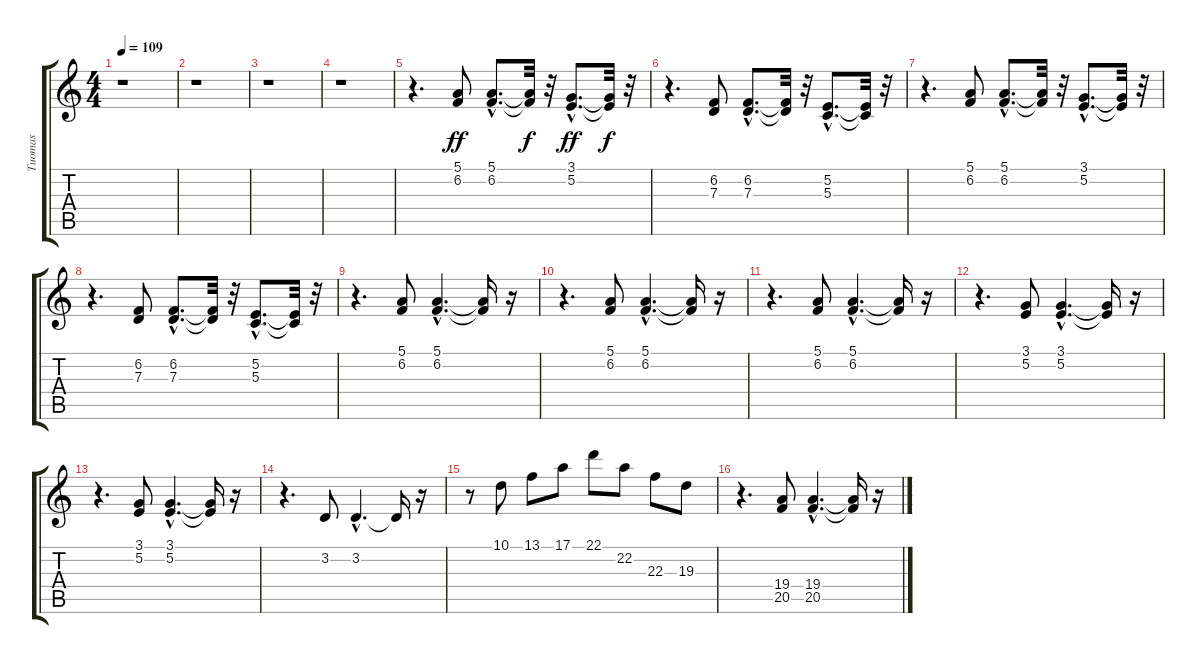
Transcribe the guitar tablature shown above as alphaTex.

\track ("Tuomas" "Tuomas") {instrument acousticgrandpiano}
\staff {score tabs}
\tuning (E4 B3 G3 D3 A2 E2) {hide}
\ts (4 4)
\tempo 109
\clef g2
\ks c
r.1{dy ff instrument acousticgrandpiano} |
r.1 |
r.1 |
r.1 |
r.4{d} (5.1 6.2).8 (5.1{hac} 6.2{hac}).8{d} (5.1{t} 6.2{t}).32{dy f} r.32 (3.1{hac} 5.2{hac}).8{d dy ff} (3.1{t} 5.2{t}).32{dy f} r.32 |
r.4{d} (6.2 7.3).8 (6.2{hac} 7.3{hac}).8{d} (6.2{t} 7.3{t}).32 r.32 (5.2{hac} 5.3{hac}).8{d} (5.2{t} 5.3{t}).32 r.32 |
r.4{d} (5.1 6.2).8 (5.1{hac} 6.2{hac}).8{d} (5.1{t} 6.2{t}).32 r.32 (3.1{hac} 5.2{hac}).8{d} (3.1{t} 5.2{t}).32 r.32 |
r.4{d} (6.2 7.3).8 (6.2{hac} 7.3{hac}).8{d} (6.2{t} 7.3{t}).32 r.32 (5.2{hac} 5.3{hac}).8{d} (5.2{t} 5.3{t}).32 r.32 |
r.4{d} (5.1 6.2).8 (5.1{hac} 6.2{hac}).4{d} (5.1{t} 6.2{t}).16 r.16 |
r.4{d} (5.1 6.2).8 (5.1{hac} 6.2{hac}).4{d} (5.1{t} 6.2{t}).16 r.16 |
r.4{d} (5.1 6.2).8 (5.1{hac} 6.2{hac}).4{d} (5.1{t} 6.2{t}).16 r.16 |
r.4{d} (3.1 5.2).8 (3.1{hac} 5.2{hac}).4{d} (3.1{t} 5.2{t}).16 r.16 |
r.4{d} (3.1 5.2).8 (3.1{hac} 5.2{hac}).4{d} (3.1{t} 5.2{t}).16 r.16 |
r.4{d} 3.2.8 3.2{hac}.4{d} 3.2{t}.16 r.16 |
r.8 10.1.8 13.1.8 17.1.8 22.1.8 22.2.8 22.3.8 19.3.8 |
r.4{d} (19.4 20.5).8 (19.4{hac} 20.5{hac}).4{d} (19.4{t} 20.5{t}).16 r.16
